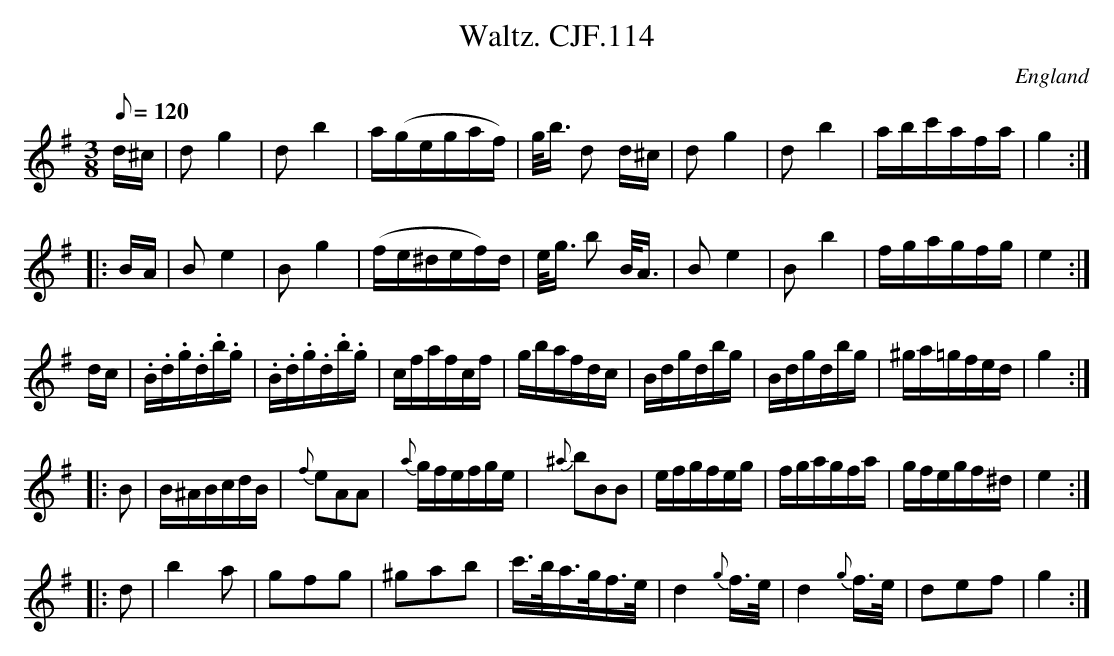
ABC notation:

X:1
T:Waltz. CJF.114
O:England
M:3/8
L:1/16
Q:1/8=120
K:G major
d^c|d2g4|d2b4|a(gegaf)|g<b d2 d^c|\
d2g4|d2b4|abc'afa|g4:|!
|:BA|B2e4|B2g4|(fe^def)d|e<g b2 B<A|\
B2e4|B2b4|fgagfg|e4:|!
dc|.B.d.g.d.b.g|.B.d.g.d.b.g|cfafcf|gbafdc|\
Bdgdbg|Bdgdbg|^ga=gfed|g4:|!
|:B2|B^ABcdB|{f}e2A2A2|{a}gfefge|{^a}b2B2B2|\
efgfeg|fgagfa|gfegf^d|e4:|!
|:d2|b4a2|g2f2g2|^g2a2b2|c'>ba>gf>e|\
d4{g}f>e|d4{g}f>e|d2e2f2|g4:|
